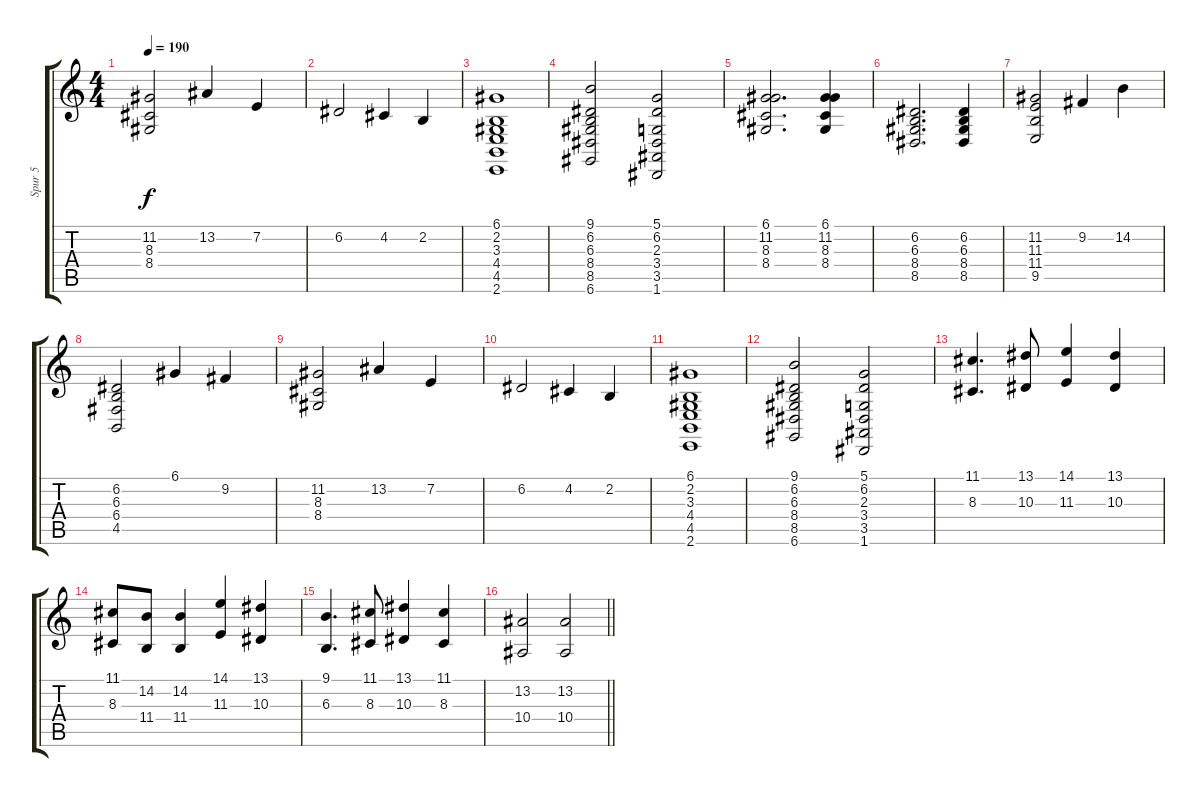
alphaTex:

\track ("Spur 5" "Spur 5") {instrument violin}
\staff {score tabs}
\tuning (D4 A3 F3 C3 G2 D2) {hide}
\ts (4 4)
\tempo 190
\clef g2
\ks c
(11.2 8.3 8.4).2{dy f} 13.2.4 7.2.4 |
6.2.2 4.2.4 2.2.4 |
(6.1 2.2 3.3 4.4 4.5 2.6).1 |
(9.1 6.2 6.3 8.4 8.5 6.6).2 (5.1 6.2 2.3 3.4 3.5 1.6).2 |
(6.1 11.2 8.3 8.4).2{d} (6.1 11.2 8.3 8.4).4 |
(6.2 6.3 8.4 8.5).2{d} (6.2 6.3 8.4 8.5).4 |
(11.2 11.3 11.4 9.5).2 9.2.4 14.2.4 |
(6.2 6.3 6.4 4.5).2 6.1.4 9.2.4 |
(11.2 8.3 8.4).2 13.2.4 7.2.4 |
6.2.2 4.2.4 2.2.4 |
(6.1 2.2 3.3 4.4 4.5 2.6).1 |
(9.1 6.2 6.3 8.4 8.5 6.6).2 (5.1 6.2 2.3 3.4 3.5 1.6).2 |
(11.1 8.3).4{d} (13.1 10.3).8 (14.1 11.3).4 (13.1 10.3).4 |
(11.1 8.3).8 (14.2 11.4).8 (14.2 11.4).4 (14.1 11.3).4 (13.1 10.3).4 |
(9.1 6.3).4{d} (11.1 8.3).8 (13.1 10.3).4 (11.1 8.3).4 |
\barLineRight lightlight
(13.2 10.4).2 (13.2 10.4).2
